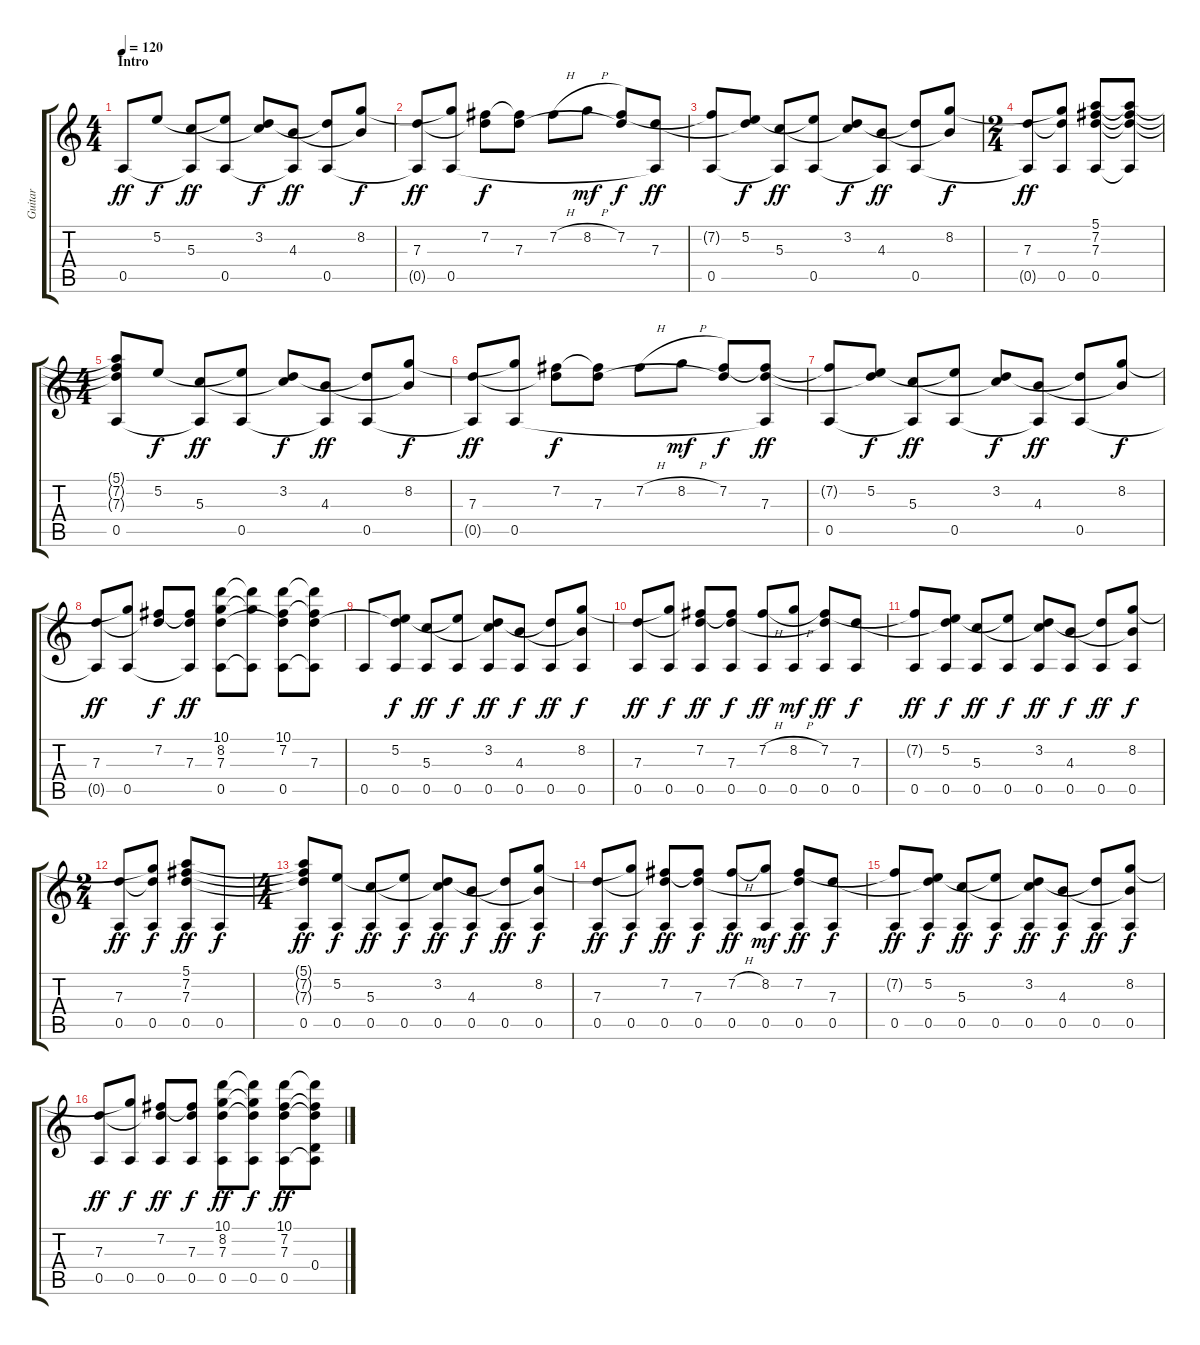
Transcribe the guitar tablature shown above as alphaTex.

\track ("Guitar" "Guitar") {instrument acousticguitarsteel}
\staff {score tabs}
\tuning (E4 B3 G3 D3 A2 E2) {hide}
\ts (4 4)
\section ("" "Intro")
\tempo 120
\clef g2
\ks c
0.5.8{dy ff instrument acousticguitarsteel} 5.2.8{dy f} (5.3 0.5{t}).8{dy ff} (5.2{t} 0.5).8 (3.2 5.3{t}).8{dy f} (4.3 0.5{t}).8{dy ff} (3.2{t} 0.5).8 (8.2 4.3{t}).8{dy f} |
(7.3 0.5{t}).8{dy ff} (8.2{t} 0.5).8 (7.2 7.3{t}).8{dy f} (7.2{t} 7.3).8 7.2{h}.8 8.2{h}.8{dy mf} (7.2 7.3{t}).8{dy f} (7.3 0.5{t}).8{dy ff} |
(7.2{t} 0.5).8 (5.2 7.3{t}).8{dy f} (5.3 0.5{t}).8{dy ff} (5.2{t} 0.5).8 (3.2 5.3{t}).8{dy f} (4.3 0.5{t}).8{dy ff} (3.2{t} 0.5).8 (8.2 4.3{t}).8{dy f} |
\ts (2 4)
(7.3 0.5{t}).8{dy ff} (8.2{t} 7.3{t} 0.5).8 (5.1 7.2 7.3 0.5).8 (5.1{t} 7.2{t} 7.3{t} 0.5{t}).8 |
\ts (4 4)
(5.1{t} 7.2{t} 7.3{t} 0.5).8 5.2.8{dy f} (5.3 0.5{t}).8{dy ff} (5.2{t} 0.5).8 (3.2 5.3{t}).8{dy f} (4.3 0.5{t}).8{dy ff} (3.2{t} 0.5).8 (8.2 4.3{t}).8{dy f} |
(7.3 0.5{t}).8{dy ff} (8.2{t} 0.5).8 (7.2 7.3{t}).8{dy f} (7.2{t} 7.3).8 7.2{h}.8 8.2{h}.8{dy mf} (7.2 7.3{t}).8{dy f} (7.2{t} 7.3 0.5{t}).8{dy ff} |
(7.2{t} 0.5).8 (5.2 7.3{t}).8{dy f} (5.3 0.5{t}).8{dy ff} (5.2{t} 0.5).8 (3.2 5.3{t}).8{dy f} (4.3 0.5{t}).8{dy ff} (3.2{t} 0.5).8 (8.2 4.3{t}).8{dy f} |
(7.3 0.5{t}).8{dy ff} (8.2{t} 0.5).8 (7.2 7.3{t}).8{dy f} (7.2{t} 7.3 0.5{t}).8{dy ff} (10.1 8.2 7.3 0.5).8 (10.1{t} 8.2{t} 0.5{t}).8 (10.1 7.2 7.3{t} 0.5).8 (10.1{t} 7.2{t} 7.3 0.5{t}).8 |
0.5.8 (5.2 7.3{t} 0.5).8{dy f} (5.3 0.5).8{dy ff} (5.2{t} 0.5).8{dy f} (3.2 5.3{t} 0.5).8{dy ff} (4.3 0.5).8{dy f} (3.2{t} 0.5).8{dy ff} (8.2 4.3{t} 0.5).8{dy f} |
(7.3 0.5).8{dy ff} (8.2{t} 0.5).8{dy f} (7.2 7.3{t} 0.5).8{dy ff} (7.2{t} 7.3 0.5).8{dy f} (7.2{h} 0.5).8{dy ff} (8.2{h} 0.5).8{dy mf} (7.2 7.3{t} 0.5).8{dy ff} (7.3 0.5).8{dy f} |
(7.2{t} 0.5).8{dy ff} (5.2 7.3{t} 0.5).8{dy f} (5.3 0.5).8{dy ff} (5.2{t} 0.5).8{dy f} (3.2 5.3{t} 0.5).8{dy ff} (4.3 0.5).8{dy f} (3.2{t} 0.5).8{dy ff} (8.2 4.3{t} 0.5).8{dy f} |
\ts (2 4)
(7.3 0.5).8{dy ff} (8.2{t} 7.3{t} 0.5).8{dy f} (5.1 7.2 7.3 0.5).8{dy ff} 0.5.8{dy f} |
\ts (4 4)
(5.1{t} 7.2{t} 7.3{t} 0.5).8{dy ff} (5.2 0.5).8{dy f} (5.3 0.5).8{dy ff} (5.2{t} 0.5).8{dy f} (3.2 5.3{t} 0.5).8{dy ff} (4.3 0.5).8{dy f} (3.2{t} 0.5).8{dy ff} (8.2 4.3{t} 0.5).8{dy f} |
(7.3 0.5).8{dy ff} (8.2{t} 0.5).8{dy f} (7.2 7.3{t} 0.5).8{dy ff} (7.2{t} 7.3 0.5).8{dy f} (7.2{h} 0.5).8{dy ff} (8.2 0.5).8{dy mf} (7.2 7.3{t} 0.5).8{dy ff} (7.3 0.5).8{dy f} |
(7.2{t} 0.5).8{dy ff} (5.2 7.3{t} 0.5).8{dy f} (5.3 0.5).8{dy ff} (5.2{t} 0.5).8{dy f} (3.2 5.3{t} 0.5).8{dy ff} (4.3 0.5).8{dy f} (3.2{t} 0.5).8{dy ff} (8.2 4.3{t} 0.5).8{dy f} |
(7.3 0.5).8{dy ff} (8.2{t} 0.5).8{dy f} (7.2 7.3{t} 0.5).8{dy ff} (7.2{t} 7.3 0.5).8{dy f} (10.1 8.2 7.3 0.5).8{dy ff} (10.1{t} 8.2{t} 7.3{t} 0.5).8{dy f} (10.1 7.2 7.3 0.5).8{dy ff} (10.1{t} 7.2{t} 7.3{t} 0.4 0.5{t}).8
